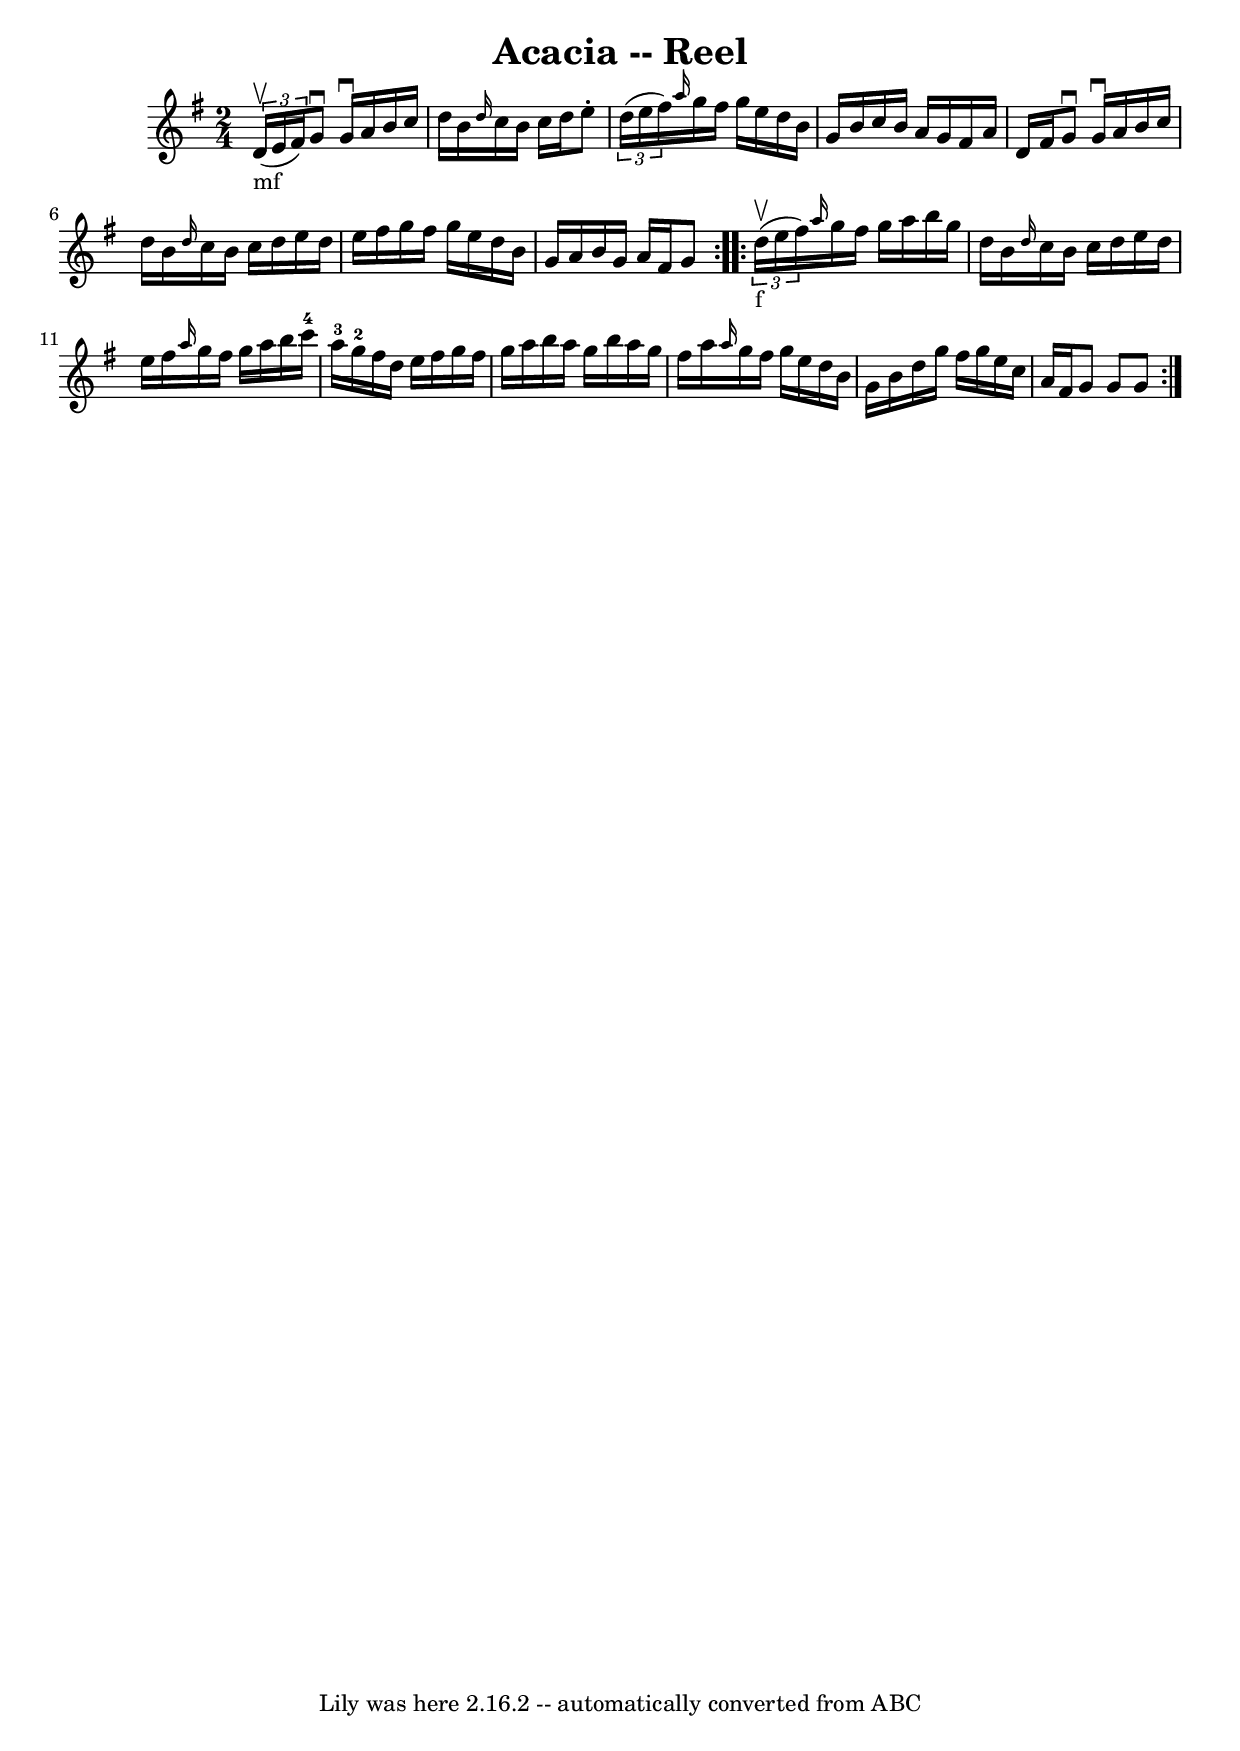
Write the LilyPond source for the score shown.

\version "2.16.2"
\include "Mammoth.ily"
\header {
  %% book = "Ryan's Mammoth Collection"
  crossRefNumber = "1"
  footnotes = "\\\\309"
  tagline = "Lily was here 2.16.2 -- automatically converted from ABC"
  title = "Acacia -- Reel"

}
voicedefault =  {



  \repeat volta 2 {

    \time 2/4 
    \key g \major
    \times 2/3 { d'16_"mf"^\upbow(e'16 fis'16  		)  	       }  |
    g'8^\downbow g'16^\downbow a'16 b'16 c''16         d''16 b'16     |
    \grace { d''16  
	   } c''16 b'16 c''16    
    d''16 e''8-.   \times 2/3 { d''16 (e''16 fis''16)  			       }    |
    
    \grace { a''16  
	   } g''16 fis''16 g''16 e''16 d''16 b'16         g'16 b'16     |
    c''16 b'16 a'16 g'16 fis'16 a'16         d'16 fis'16     |
    g'8^\downbow g'16^\downbow a'16 b'16         c''16 d''16 b'16     |
    \grace { d''16  
	   } c''16 b'16         c''16 d''16 e''16 d''16 e''16 fis''16     |
    g''16         fis''16 g''16 e''16 d''16 b'16 g'16 a'16     |
    b'16   
    g'16 a'16 fis'16 g'8    
  }     
  \repeat volta 2 {
    \times 2/3 {   
      d''16_"f"^\upbow(e''16 fis''16)      }  |
    \grace { a''16  
	   }        g''16 fis''16 g''16 a''16 b''16 g''16 d''16 b'16      |
    \grace { d''16  
	   } c''16 b'16 c''16 d''16 e''16         d''16 e''16 fis''16     |
    \grace { a''16  
	   } g''16 fis''16        g''16 a''16 b''16 c'''16-4 a''16-3 g''16-2    |
         fis''16 d''16 e''16 fis''16 g''16 fis''16 g''16 a''16      |
    b''16 a''16 g''16 b''16 a''16 g''16 fis''16         a''16     |
    \grace { a''16  
	   } g''16 fis''16 g''16 e''16         d''16 b'16 g'16 b'16     |
    d''16 g''16 fis''16 g''16       e''16 c''16 a'16 fis'16     |
    g'8 g'8 g'8    
  }   

}

\score{
  <<

    \context Staff="default"
    {
      \voicedefault 
      
    }

  >>
  \layout {
    
  }
  \midi {
  }

}
